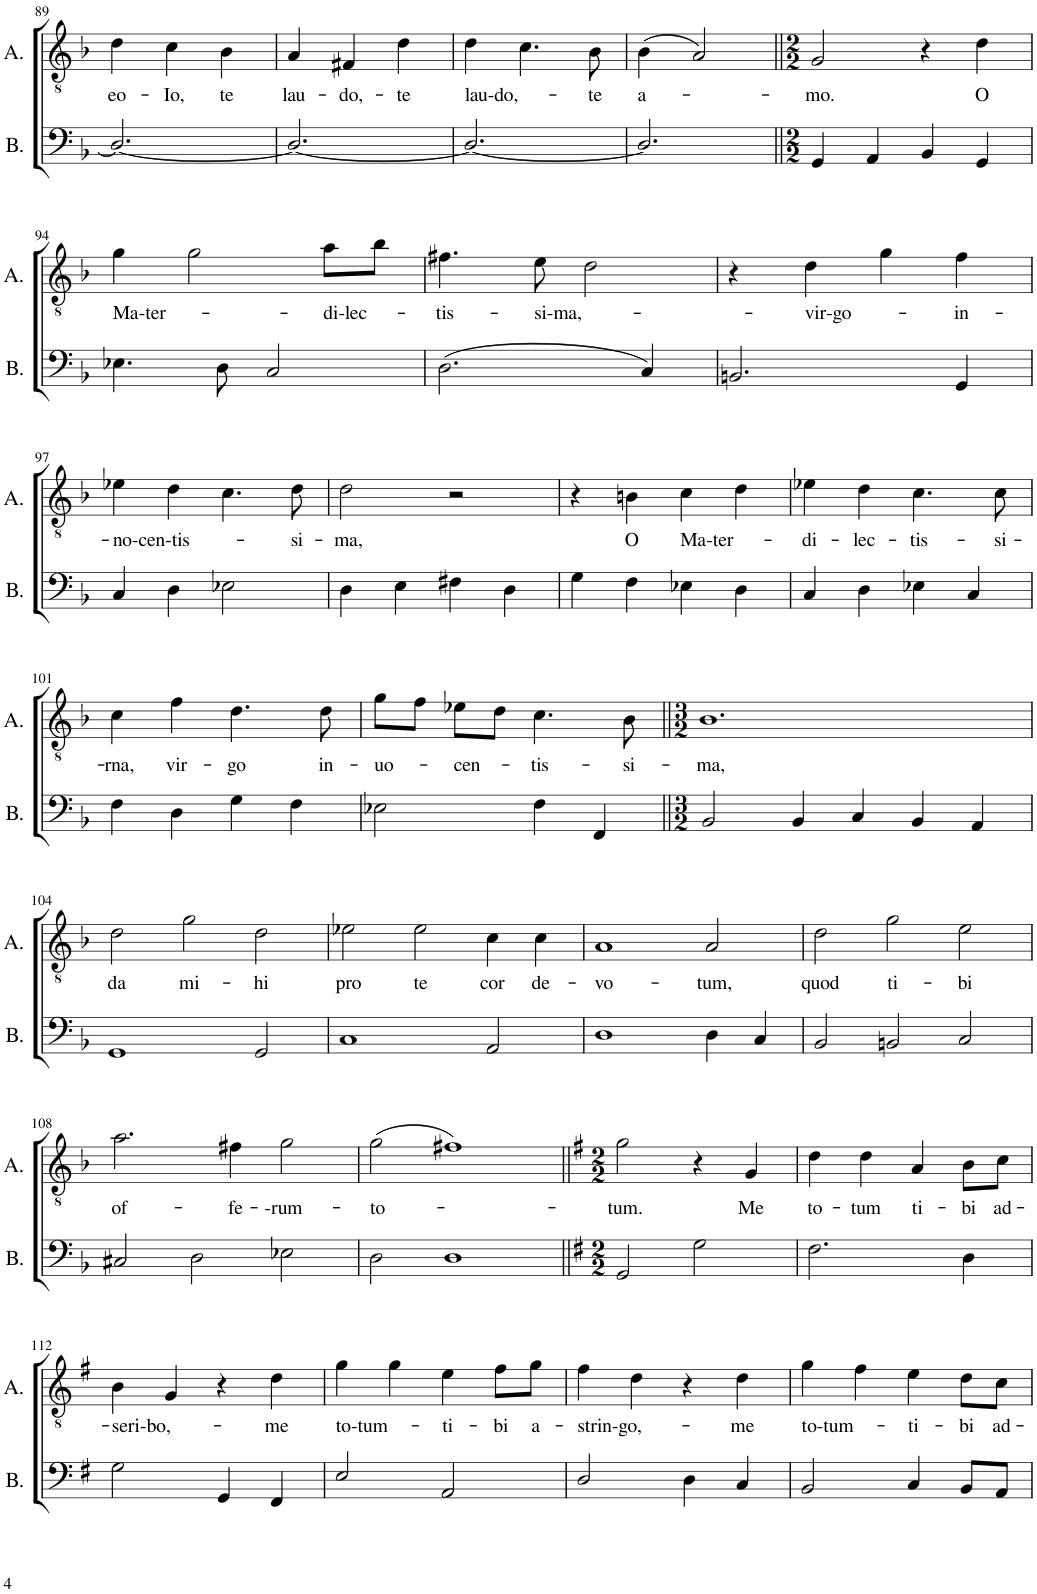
**kern	**kern	**text
*part2	*part1	*part1
*staff2	*staff1	*staff1
*I"Basse	*I"Alto	*
*I'B.	*I'A.	*
!!LO:PB:g=z
*clefF4	*clefGv2	*
*k[b-]	*k[b-]	*
*M3/4	*M3/4	*
=89	=89	=89
!	!	!LO:LY:b
2.D/_	4d\	eo-
!	!	!LO:LY:b
.	4c\	-Io,
!	!	!LO:LY:b
.	4B-\	te
=90	=90	=90
!	!	!LO:LY:b
2.D/_	4A/	lau-
!	!	!LO:LY:b
.	4F#X/	-do,-
!	!	!LO:LY:b
.	4d\	-te
=91	=91	=91
!	!	!LO:LY:b
2.D/_	4d\	lau-do,-
.	4.c\	.
!	!	!LO:LY:b
.	8B-\	-te
=92	=92	=92
!	!	!LO:LY:b
2.D/]	(4B-\	a-
.	2A/)	.
=93||	=93||	=93||
*M2/2	*M2/2	*
!	!	!LO:LY:b
4GG/	2G/	-mo.
4AA/	.	.
4BB-/	4r	.
!	!	!LO:LY:b
4GG/	4d\	O
!!LO:LB:g=z
=94	=94	=94
!	!	!LO:LY:b
4.E-X\	4g\	Ma-ter-
.	2g\	.
8D\	.	.
2C/	.	.
!	!	!LO:LY:b
.	8a\L	-di-lec-
.	8b-\J	.
=95	=95	=95
!	!	!LO:LY:b
(2.D\	4.f#X\	-tis-
!	!	!LO:LY:b
.	8e\	-si-ma,-
.	2d\	.
4C/)	.	.
=96	=96	=96
2.BBn/	4r	.
!	!	!LO:LY:b
.	4d\	-vir-go-
.	4g\	.
!	!	!LO:LY:b
4GG/	4f\	-in-
!!LO:LB:g=z
=97	=97	=97
!	!	!LO:LY:b
4C/	4e-X\	-no-cen-tis-
4D\	4d\	.
2E-X\	4.c\	.
!	!	!LO:LY:b
.	8d\	-si-
=98	=98	=98
!	!	!LO:LY:b
4D\	2d\	-ma,
4E\	.	.
4F#X\	2r	.
4D\	.	.
=99	=99	=99
4G\	4r	.
!	!	!LO:LY:b
4F\	4Bn\	O
!	!	!LO:LY:b
4E-X\	4c\	Ma-ter-
4D\	4d\	.
=100	=100	=100
!	!	!LO:LY:b
4C/	4e-X\	-di-
!	!	!LO:LY:b
4D\	4d\	-lec-
!	!	!LO:LY:b
4E-X\	4.c\	-tis-
4C/	.	.
!	!	!LO:LY:b
.	8c\	-si-
!!LO:LB:g=z
=101	=101	=101
!	!	!LO:LY:b
4F\	4c\	-rna,
!	!	!LO:LY:b
4D\	4f\	vir-
!	!	!LO:LY:b
4G\	4.d\	-go
4F\	.	.
!	!	!LO:LY:b
.	8d\	in-
=102	=102	=102
!	!	!LO:LY:b
2E-X\	8g\L	-uo-
.	8f\J	.
!	!	!LO:LY:b
.	8e-X\L	-cen-
.	8d\J	.
!	!	!LO:LY:b
4F\	4.c\	-tis-
4FF/	.	.
!	!	!LO:LY:b
.	8B-\	-si-
=103||	=103||	=103||
*M3/2	*M3/2	*
!	!	!LO:LY:b
2BB-/	1.B-	-ma,
4BB-/	.	.
4C/	.	.
4BB-/	.	.
4AA/	.	.
!!LO:LB:g=z
=104	=104	=104
!	!	!LO:LY:b
1GG	2d\	da
!	!	!LO:LY:b
.	2g\	mi-
!	!	!LO:LY:b
2GG/	2d\	-hi
=105	=105	=105
!	!	!LO:LY:b
1C	2e-X\	pro
!	!	!LO:LY:b
.	2e-\	te
!	!	!LO:LY:b
2AA/	4c\	cor
!	!	!LO:LY:b
.	4c\	de-
=106	=106	=106
!	!	!LO:LY:b
1D	1A	-vo-
!	!	!LO:LY:b
4D\	2A/	-tum,
4C/	.	.
=107	=107	=107
!	!	!LO:LY:b
2BB-/	2d\	quod
!	!	!LO:LY:b
2BBn/	2g\	ti-
!	!	!LO:LY:b
2C/	2e\	-bi
!!LO:LB:g=z
=108	=108	=108
!	!	!LO:LY:b
2C#X/	2.a\	of-
2D\	.	.
!	!	!LO:LY:b
.	4f#X\	-fe-
!	!	!LO:LY:b
2E-X\	2g\	--rum-
=109	=109	=109
!	!	!LO:LY:b
2D\	(2g\	-to-
1D	1f#X)	.
=110||	=110||	=110||
*k[f#]	*k[f#]	*
*M2/2	*M2/2	*
!	!	!LO:LY:b
2GG/	2g\	-tum.
2G\	4r	.
!	!	!LO:LY:b
.	4G/	Me
=111	=111	=111
!	!	!LO:LY:b
2.F#\	4d\	to-
!	!	!LO:LY:b
.	4d\	-tum
!	!	!LO:LY:b
.	4A/	ti-
!	!	!LO:LY:b
4D\	8B\L	-bi
!	!	!LO:LY:b
.	8c\J	ad-
!!LO:LB:g=z
=112	=112	=112
!	!	!LO:LY:b
2G\	4B\	-seri-bo,-
.	4G/	.
4GG/	4r	.
!	!	!LO:LY:b
4FF#/	4d\	-me
=113	=113	=113
!	!	!LO:LY:b
2E/	4g\	to-tum-
.	4g\	.
!	!	!LO:LY:b
2AA/	4e\	-ti-
!	!	!LO:LY:b
.	8f#\L	-bi
!	!	!LO:LY:b
.	8g\J	a-
=114	=114	=114
!	!	!LO:LY:b
2D/	4f#\	-strin-go,-
.	4d\	.
4D\	4r	.
!	!	!LO:LY:b
4C/	4d\	-me
=115	=115	=115
!	!	!LO:LY:b
2BB/	4g\	to-tum-
.	4f#\	.
!	!	!LO:LY:b
4C/	4e\	-ti-
!	!	!LO:LY:b
8BB/L	8d\L	-bi
!	!	!LO:LY:b
8AA/J	8c\J	ad-
=	=	=
*-	*-	*-
